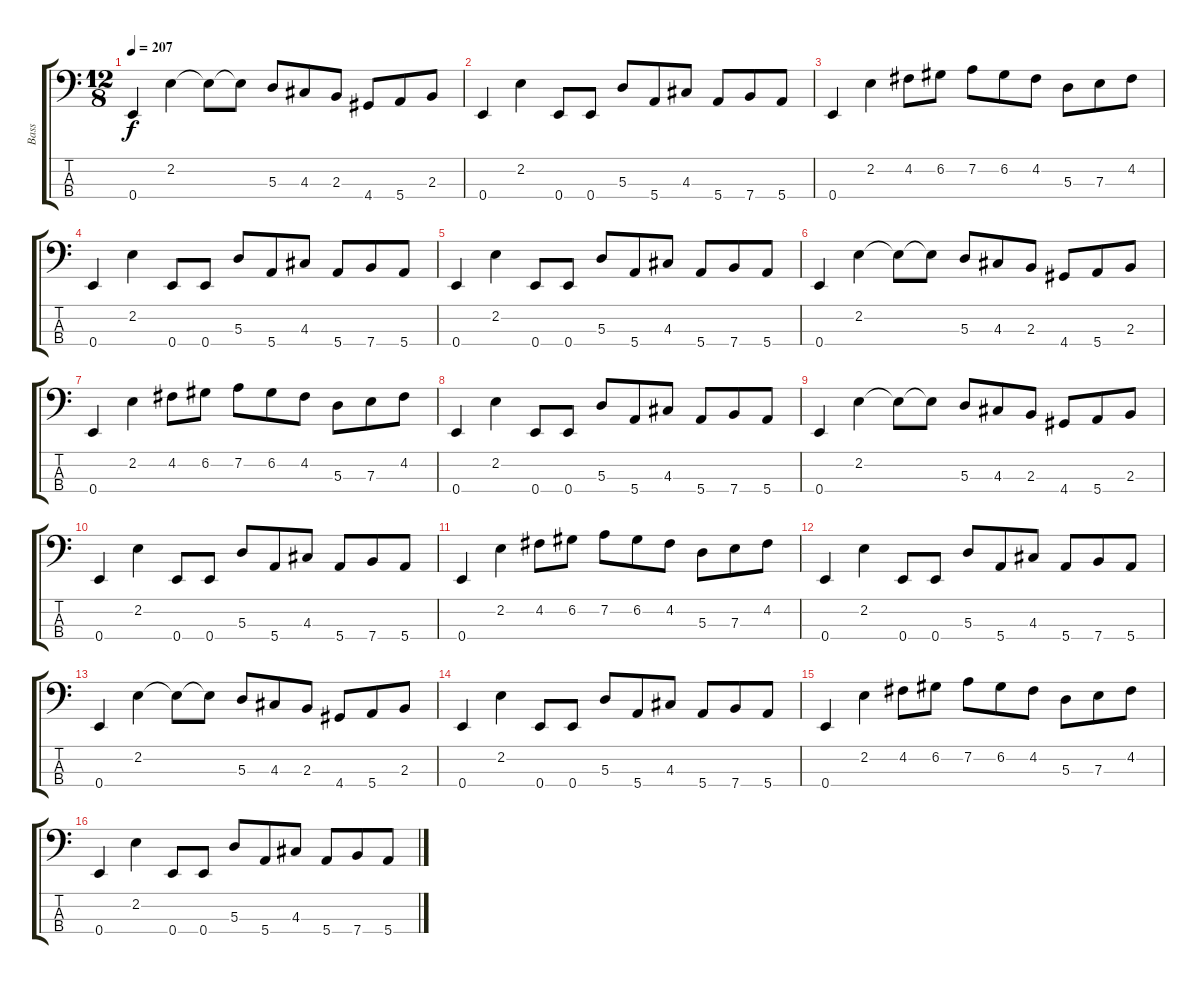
\track ("Bass" "Bass") {instrument electricbassfinger}
\staff {score tabs}
\tuning (G2 D2 A1 E1) {hide}
\ts (12 8)
\tempo 207
\clef f4
\ks c
0.4.4{dy f} 2.2.4 2.2{t}.8 2.2{t}.8 5.3.8 4.3.8 2.3.8 4.4.8 5.4.8 2.3.8 |
0.4.4 2.2.4 0.4.8 0.4.8 5.3.8 5.4.8 4.3.8 5.4.8 7.4.8 5.4.8 |
0.4.4 2.2.4 4.2.8 6.2.8 7.2.8 6.2.8 4.2.8 5.3.8 7.3.8 4.2.8 |
0.4.4 2.2.4 0.4.8 0.4.8 5.3.8 5.4.8 4.3.8 5.4.8 7.4.8 5.4.8 |
0.4.4 2.2.4 0.4.8 0.4.8 5.3.8 5.4.8 4.3.8 5.4.8 7.4.8 5.4.8 |
0.4.4 2.2.4 2.2{t}.8 2.2{t}.8 5.3.8 4.3.8 2.3.8 4.4.8 5.4.8 2.3.8 |
0.4.4 2.2.4 4.2.8 6.2.8 7.2.8 6.2.8 4.2.8 5.3.8 7.3.8 4.2.8 |
0.4.4 2.2.4 0.4.8 0.4.8 5.3.8 5.4.8 4.3.8 5.4.8 7.4.8 5.4.8 |
0.4.4 2.2.4 2.2{t}.8 2.2{t}.8 5.3.8 4.3.8 2.3.8 4.4.8 5.4.8 2.3.8 |
0.4.4 2.2.4 0.4.8 0.4.8 5.3.8 5.4.8 4.3.8 5.4.8 7.4.8 5.4.8 |
0.4.4 2.2.4 4.2.8 6.2.8 7.2.8 6.2.8 4.2.8 5.3.8 7.3.8 4.2.8 |
0.4.4 2.2.4 0.4.8 0.4.8 5.3.8 5.4.8 4.3.8 5.4.8 7.4.8 5.4.8 |
0.4.4 2.2.4 2.2{t}.8 2.2{t}.8 5.3.8 4.3.8 2.3.8 4.4.8 5.4.8 2.3.8 |
0.4.4 2.2.4 0.4.8 0.4.8 5.3.8 5.4.8 4.3.8 5.4.8 7.4.8 5.4.8 |
0.4.4 2.2.4 4.2.8 6.2.8 7.2.8 6.2.8 4.2.8 5.3.8 7.3.8 4.2.8 |
0.4.4 2.2.4 0.4.8 0.4.8 5.3.8 5.4.8 4.3.8 5.4.8 7.4.8 5.4.8
